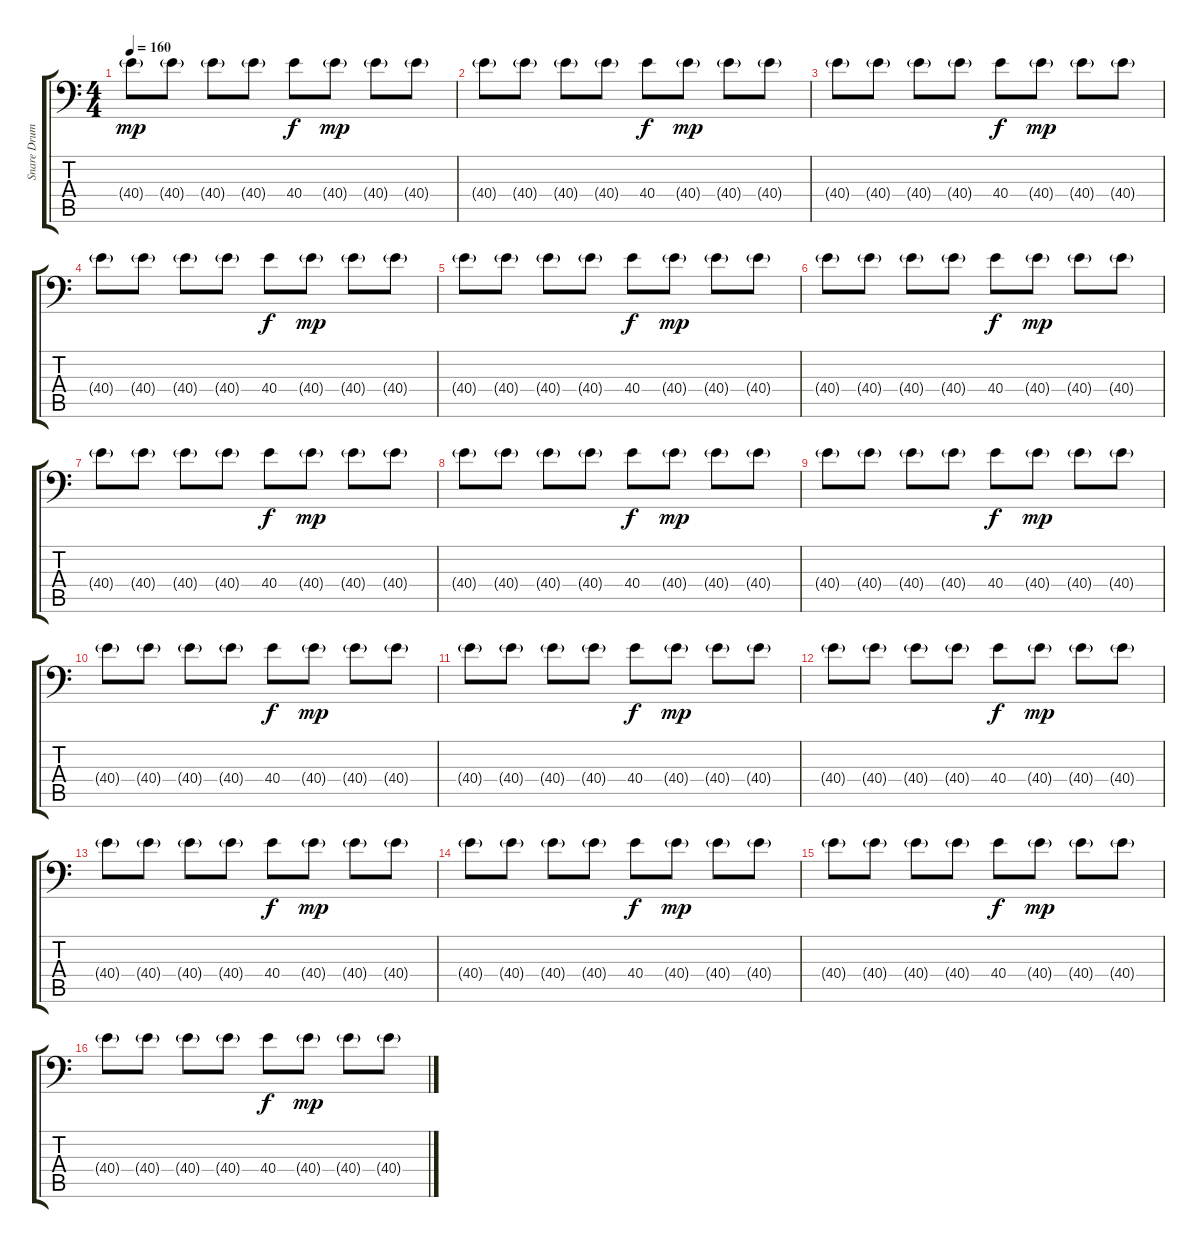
\track ("Snare Drum" "Snare Drum") {instrument acousticgrandpiano}
\staff {score tabs}
\tuning (C-1 C-1 C-1 C-1 C-1 C-1) {hide}
\ts (4 4)
\tempo 160
\clef f4
\ks c
40.4{g}.8{dy mp} 40.4{g}.8 40.4{g}.8 40.4{g}.8 40.4.8{dy f} 40.4{g}.8{dy mp} 40.4{g}.8 40.4{g}.8 |
40.4{g}.8 40.4{g}.8 40.4{g}.8 40.4{g}.8 40.4.8{dy f} 40.4{g}.8{dy mp} 40.4{g}.8 40.4{g}.8 |
40.4{g}.8 40.4{g}.8 40.4{g}.8 40.4{g}.8 40.4.8{dy f} 40.4{g}.8{dy mp} 40.4{g}.8 40.4{g}.8 |
40.4{g}.8 40.4{g}.8 40.4{g}.8 40.4{g}.8 40.4.8{dy f} 40.4{g}.8{dy mp} 40.4{g}.8 40.4{g}.8 |
40.4{g}.8 40.4{g}.8 40.4{g}.8 40.4{g}.8 40.4.8{dy f} 40.4{g}.8{dy mp} 40.4{g}.8 40.4{g}.8 |
40.4{g}.8 40.4{g}.8 40.4{g}.8 40.4{g}.8 40.4.8{dy f} 40.4{g}.8{dy mp} 40.4{g}.8 40.4{g}.8 |
40.4{g}.8 40.4{g}.8 40.4{g}.8 40.4{g}.8 40.4.8{dy f} 40.4{g}.8{dy mp} 40.4{g}.8 40.4{g}.8 |
40.4{g}.8 40.4{g}.8 40.4{g}.8 40.4{g}.8 40.4.8{dy f} 40.4{g}.8{dy mp} 40.4{g}.8 40.4{g}.8 |
40.4{g}.8 40.4{g}.8 40.4{g}.8 40.4{g}.8 40.4.8{dy f} 40.4{g}.8{dy mp} 40.4{g}.8 40.4{g}.8 |
40.4{g}.8 40.4{g}.8 40.4{g}.8 40.4{g}.8 40.4.8{dy f} 40.4{g}.8{dy mp} 40.4{g}.8 40.4{g}.8 |
40.4{g}.8 40.4{g}.8 40.4{g}.8 40.4{g}.8 40.4.8{dy f} 40.4{g}.8{dy mp} 40.4{g}.8 40.4{g}.8 |
40.4{g}.8 40.4{g}.8 40.4{g}.8 40.4{g}.8 40.4.8{dy f} 40.4{g}.8{dy mp} 40.4{g}.8 40.4{g}.8 |
40.4{g}.8 40.4{g}.8 40.4{g}.8 40.4{g}.8 40.4.8{dy f} 40.4{g}.8{dy mp} 40.4{g}.8 40.4{g}.8 |
40.4{g}.8 40.4{g}.8 40.4{g}.8 40.4{g}.8 40.4.8{dy f} 40.4{g}.8{dy mp} 40.4{g}.8 40.4{g}.8 |
40.4{g}.8 40.4{g}.8 40.4{g}.8 40.4{g}.8 40.4.8{dy f} 40.4{g}.8{dy mp} 40.4{g}.8 40.4{g}.8 |
40.4{g}.8 40.4{g}.8 40.4{g}.8 40.4{g}.8 40.4.8{dy f} 40.4{g}.8{dy mp} 40.4{g}.8 40.4{g}.8
